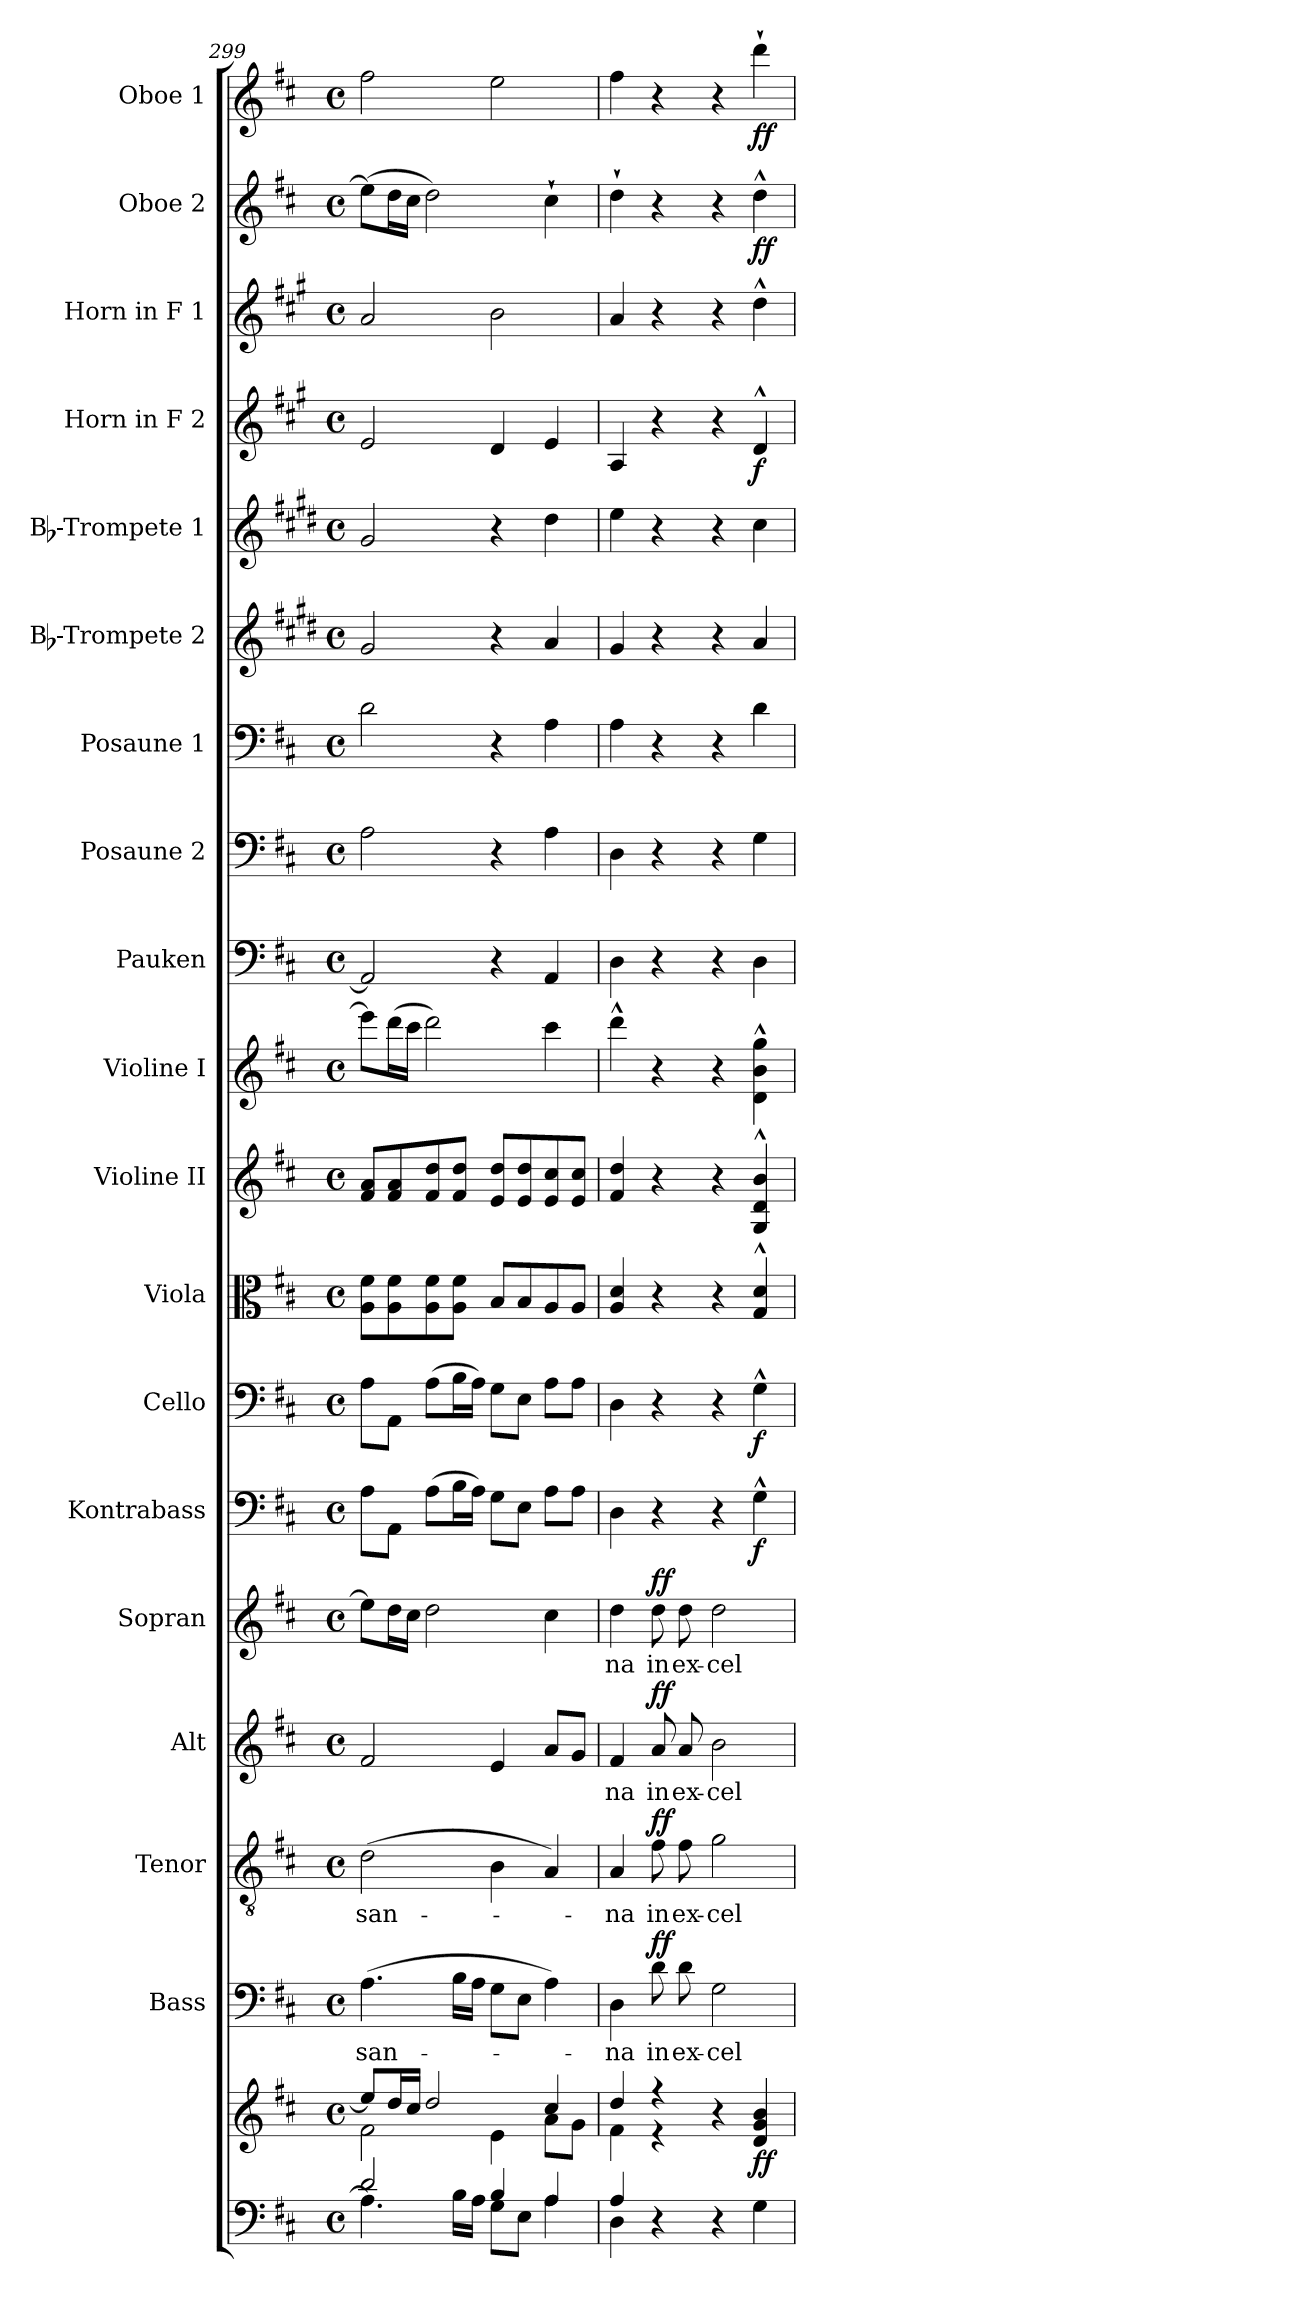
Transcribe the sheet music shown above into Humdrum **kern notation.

**kern	**kern	**dynam	**kern	**text	**dynam	**kern	**text	**dynam	**kern	**text	**dynam	**kern	**text	**dynam	**kern	**dynam	**kern	**dynam	**kern	**kern	**kern	**kern	**kern	**kern	**kern	**kern	**kern	**dynam	**kern	**kern	**dynam	**kern	**dynam
*part19	*part19	*part19	*part18	*part18	*part18	*part17	*part17	*part17	*part16	*part16	*part16	*part15	*part15	*part15	*part14	*part14	*part13	*part13	*part12	*part11	*part10	*part9	*part8	*part7	*part6	*part5	*part4	*part4	*part3	*part2	*part2	*part1	*part1
*staff20	*staff19	*staff19/20	*staff18	*staff18	*staff18	*staff17	*staff17	*staff17	*staff16	*staff16	*staff16	*staff15	*staff15	*staff15	*staff14	*staff14	*staff13	*staff13	*staff12	*staff11	*staff10	*staff9	*staff8	*staff7	*staff6	*staff5	*staff4	*staff4	*staff3	*staff2	*staff2	*staff1	*staff1
*	*	*	*I"Bass	*	*	*I"Tenor	*	*	*I"Alt	*	*	*I"Sopran	*	*	*I"Kontrabass	*	*I"Cello	*	*I"Viola	*I"Violine II	*I"Violine I	*I"Pauken	*I"Posaune 2	*I"Posaune 1	*I"Bb-Trompete 2	*I"Bb-Trompete 1	*I"Horn in F 2	*	*I"Horn in F 1	*I"Oboe 2	*	*I"Oboe 1	*
*	*	*	*I'B.	*	*	*I'T.	*	*	*I'A.	*	*	*I'S.	*	*	*I'Kb.	*	*	*	*I'Vla.	*I'Vl. II	*I'Vl. I	*I'Pk.	*I'Pos. 2	*I'Pos. 1	*I'Bb Trp. 2	*I'Bb Trp. 1	*	*	*	*I'Ob. 2	*	*I'Ob. 1	*
*clefF4	*clefG2	*	*clefF4	*	*	*clefGv2	*	*	*clefG2	*	*	*clefG2	*	*	*clefF4	*	*clefF4	*	*clefC3	*clefG2	*clefG2	*clefF4	*clefF4	*clefF4	*clefG2	*clefG2	*clefG2	*	*clefG2	*clefG2	*	*clefG2	*
*	*	*	*	*	*	*	*	*	*	*	*	*	*	*	*ITrd7c12	*	*	*	*	*	*	*	*	*	*ITrd1c2	*ITrd1c2	*ITrd4c7	*	*ITrd4c7	*	*	*	*
*k[f#c#]	*k[f#c#]	*	*k[f#c#]	*	*	*k[f#c#]	*	*	*k[f#c#]	*	*	*k[f#c#]	*	*	*k[f#c#]	*	*k[f#c#]	*	*k[f#c#]	*k[f#c#]	*k[f#c#]	*k[f#c#]	*k[f#c#]	*k[f#c#]	*k[f#c#]	*k[f#c#]	*k[f#c#]	*	*k[f#c#]	*k[f#c#]	*	*k[f#c#]	*
*D:	*D:	*	*D:	*	*	*D:	*	*	*D:	*	*	*D:	*	*	*D:	*	*D:	*	*D:	*D:	*D:	*D:	*D:	*D:	*D:	*D:	*D:	*	*D:	*D:	*	*D:	*
*M4/4	*M4/4	*	*M4/4	*	*	*M4/4	*	*	*M4/4	*	*	*M4/4	*	*	*M4/4	*	*M4/4	*	*M4/4	*M4/4	*M4/4	*M4/4	*M4/4	*M4/4	*M4/4	*M4/4	*M4/4	*	*M4/4	*M4/4	*	*M4/4	*
*met(c)	*met(c)	*	*met(c)	*	*	*met(c)	*	*	*met(c)	*	*	*met(c)	*	*	*met(c)	*	*met(c)	*	*met(c)	*met(c)	*met(c)	*met(c)	*met(c)	*met(c)	*met(c)	*met(c)	*met(c)	*	*met(c)	*met(c)	*	*met(c)	*
=299	=299	=299	=299	=299	=299	=299	=299	=299	=299	=299	=299	=299	=299	=299	=299	=299	=299	=299	=299	=299	=299	=299	=299	=299	=299	=299	=299	=299	=299	=299	=299	=299	=299
*^	*^	*	*	*	*	*	*	*	*	*	*	*	*	*	*	*	*	*	*	*	*	*	*	*	*	*	*	*	*	*	*	*	*
!	!	!	!	!	!	!LO:LY:b	!	!	!LO:LY:b	!	!	!	!	!	!	!	!	!	!	!	!	!	!	!	!	!	!	!	!	!	!	!	!	!	!
2d/	4.A\]	8ee/L]	2f#\	.	(>4.A\	-san-	.	(>2d\	-san-	.	2f#/	.	.	8ee\L]	.	.	8AA\L	.	8A\L	.	8A\ 8f#\L	8f#/ 8a/L	8eee\L]	2AA/]	2A\	2d\	2f#/	2f#/	2A/	.	2d/	(>8ee\L]	.	2ff#\	.
.	.	16dd/L	.	.	.	.	.	.	.	.	.	.	.	16dd\L	.	.	8AAA\J	.	8AA\J	.	8A\ 8f#\	8f#/ 8a/	(>16ddd\L	.	.	.	.	.	.	.	.	16dd\L	.	.	.
.	.	16cc#/JJ	.	.	.	.	.	.	.	.	.	.	.	16cc#\JJ	.	.	.	.	.	.	.	.	16ccc#\JJ	.	.	.	.	.	.	.	.	16cc#\JJ	.	.	.
.	.	2dd/	.	.	.	.	.	.	.	.	.	.	.	2dd\	.	.	(>8AA\L	.	(>8A\L	.	8A\ 8f#\	8f#/ 8dd/	2ddd\)	.	.	.	.	.	.	.	.	2dd\)	.	.	.
.	16B\LL	.	.	.	16B\LL	.	.	.	.	.	.	.	.	.	.	.	16BB\L	.	16B\L	.	8A\ 8f#\J	8f#/ 8dd/J	.	.	.	.	.	.	.	.	.	.	.	.	.
.	16A\JJ	.	.	.	16A\JJ	.	.	.	.	.	.	.	.	.	.	.	16AA\JJ)	.	16A\JJ)	.	.	.	.	.	.	.	.	.	.	.	.	.	.	.	.
4B/	8G\L	.	4e\	.	8G\L	.	.	4B\	.	.	4e/	.	.	.	.	.	8GG\L	.	8G\L	.	8B/L	8e/ 8dd/L	.	4r	4r	4r	4r	4r	4G/	.	2e\	.	.	2ee\	.
.	8E\J	.	.	.	8E\J	.	.	.	.	.	.	.	.	.	.	.	8EE\J	.	8E\J	.	8B/	8e/ 8dd/	.	.	.	.	.	.	.	.	.	.	.	.	.
4A/	4A\	4cc#/	8a\L	.	4A\)	.	.	4A/)	.	.	8a/L	.	.	4cc#\	.	.	8AA\L	.	8A\L	.	8A/	8e/ 8cc#/	4ccc#\	4AA/	4A\	4A\	4g/	4cc#\	4A/	.	.	4cc#`>\	.	.	.
.	.	.	8g\J	.	.	.	.	.	.	.	8g/J	.	.	.	.	.	8AA\J	.	8A\J	.	8A/J	8e/ 8cc#/J	.	.	.	.	.	.	.	.	.	.	.	.	.
=300	=300	=300	=300	=300	=300	=300	=300	=300	=300	=300	=300	=300	=300	=300	=300	=300	=300	=300	=300	=300	=300	=300	=300	=300	=300	=300	=300	=300	=300	=300	=300	=300	=300	=300	=300
!	!	!	!	!	!	!LO:LY:b	!	!	!LO:LY:b	!	!	!LO:LY:b	!	!	!LO:LY:b	!	!	!	!	!	!	!	!	!	!	!	!	!	!	!	!	!	!	!	!
4A/	4D\	4dd/	4f#\	.	4D\	-na	.	4A/	-na	.	4f#/	-na	.	4dd\	-na	.	4DD\	.	4D\	.	4A/ 4d/	4f#/ 4dd/	4ddd^^>\	4D\	4D\	4A\	4f#/	4dd\	4D/	.	4d/	4dd`>\	.	4ff#\	.
!	!	!	!	!	!	!LO:LY:b	!LO:DY:a	!	!LO:LY:b	!LO:DY:a	!	!LO:LY:b	!LO:DY:a	!	!LO:LY:b	!LO:DY:a	!	!	!	!	!	!	!	!	!	!	!	!	!	!	!	!	!	!	!
4r	2.ryy	4r	4r	.	8d\	in	ff	8f#\	in	ff	8a/	in	ff	8dd\	in	ff	4r	.	4r	.	4r	4r	4r	4r	4r	4r	4r	4r	4r	.	4r	4r	.	4r	.
!	!	!	!	!	!	!LO:LY:b	!	!	!LO:LY:b	!	!	!LO:LY:b	!	!	!LO:LY:b	!	!	!	!	!	!	!	!	!	!	!	!	!	!	!	!	!	!	!	!
.	.	.	.	.	8d\	ex-	.	8f#\	ex-	.	8a/	ex-	.	8dd\	ex-	.	.	.	.	.	.	.	.	.	.	.	.	.	.	.	.	.	.	.	.
!	!	!	!	!	!	!LO:LY:b	!	!	!LO:LY:b	!	!	!LO:LY:b	!	!	!LO:LY:b	!	!	!	!	!	!	!	!	!	!	!	!	!	!	!	!	!	!	!	!
4r	.	4r	2ryy	.	2G\	-cel-	.	2g\	-cel-	.	2b\	-cel-	.	2dd\	-cel-	.	4r	.	4r	.	4r	4r	4r	4r	4r	4r	4r	4r	4r	.	4r	4r	.	4r	.
!	!	!	!	!LO:DY:b	!	!	!	!	!	!	!	!	!	!	!	!	!	!LO:DY:b	!	!LO:DY:b	!	!	!	!	!	!	!	!	!	!LO:DY:b	!	!	!LO:DY:b	!	!LO:DY:b
4G\	.	4d/ 4g/ 4b/	.	ff	.	.	.	.	.	.	.	.	.	.	.	.	4GG^^>\	f	4G^^>\	f	4G/^^> 4d/^^>	4G/^^> 4d/^^> 4b/^^>	4d\^^> 4b\^^> 4gg\^^>	4D\	4G\	4d\	4g/	4b\	4G^^>/	f	4g^^>\	4dd^^>\	ff	4ddd`>\	ff
*v	*v	*	*	*	*	*	*	*	*	*	*	*	*	*	*	*	*	*	*	*	*	*	*	*	*	*	*	*	*	*	*	*	*	*	*
*	*v	*v	*	*	*	*	*	*	*	*	*	*	*	*	*	*	*	*	*	*	*	*	*	*	*	*	*	*	*	*	*	*	*	*
=	=	=	=	=	=	=	=	=	=	=	=	=	=	=	=	=	=	=	=	=	=	=	=	=	=	=	=	=	=	=	=	=	=
*-	*-	*-	*-	*-	*-	*-	*-	*-	*-	*-	*-	*-	*-	*-	*-	*-	*-	*-	*-	*-	*-	*-	*-	*-	*-	*-	*-	*-	*-	*-	*-	*-	*-
